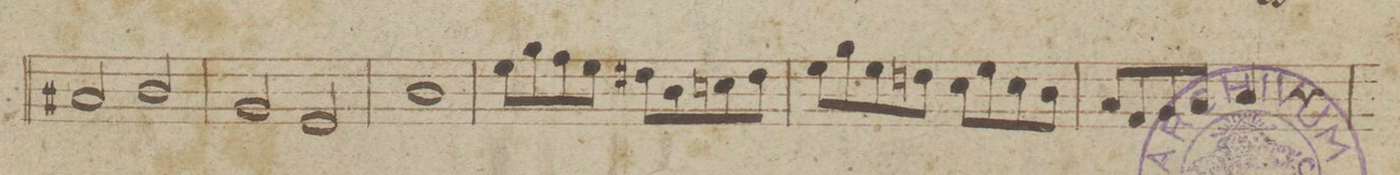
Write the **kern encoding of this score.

**kern	**dynam
*I"Fagotto Primo	*
*clefF4	*
*k[b-e-]	*
*met(c|)	*
*M2/2	*
2C#X/	.
2D/	.
=36	=36
2BB-/	.
2GG/	.
=37	=37
1D	.
=38	=38
8G\L	.
8B-\	.
8A\	.
8G\J	.
8F#X\L	.
8D\	.
8En\	.
8F#\J	.
=39	=39
8G\L	.
8B-\	.
8G\	.
8Fn\J	.
8E-\L	.
8G\	.
8E-\	.
8D\J	.
=40	=40
8C/L	.
8AA/	.
8BB-/	.
8C/J	.
4D/	.
4r	.
=41	=41
*-	*-
